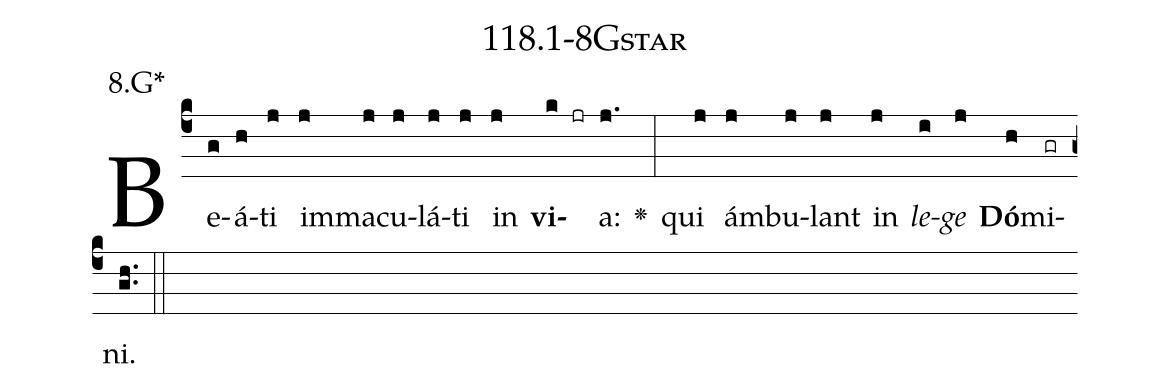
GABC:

name: 118.1-8Gstar;
annotation: 8.G*;
%%
(c4)Be(g)á(h)ti(j) im(j)ma(j)cu(j)lá(j)ti(j) in(j) <b>vi</b>(k jr)a:(j.) <v>\greheightstar</v>(:) qui(j) ám(j)bu(j)lant(j) in(j) <i>le</i>(i)<i>ge</i>(j) <b>Dó</b>(h)mi(gr)ni.(gh..) (::)


%E(j) u(j) o(i) u(j) a(h) e.(gh..) (::)
